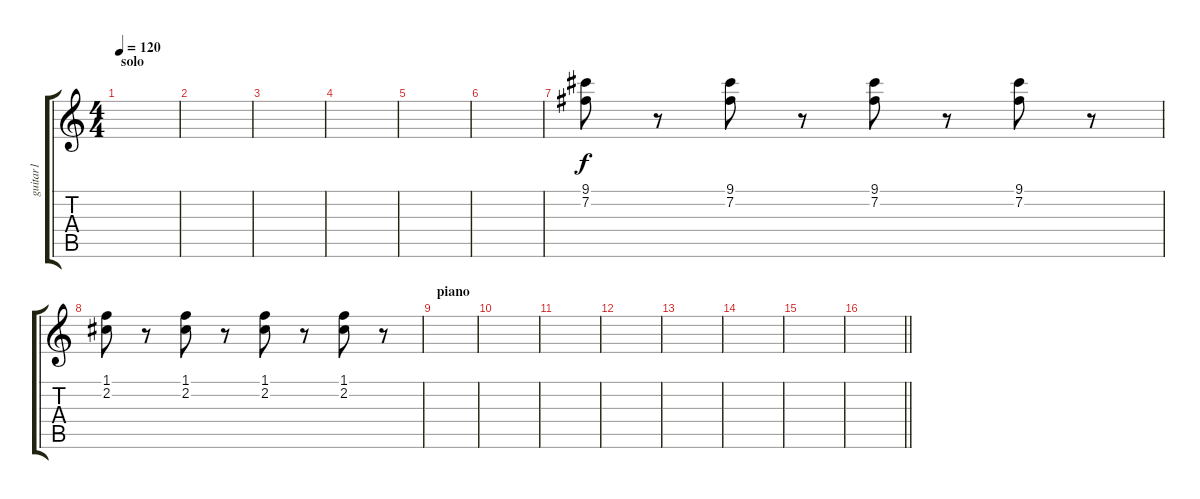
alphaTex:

\track ("guitar1" "guitar1") {instrument electricguitarclean}
\staff {score tabs}
\tuning (E4 B3 G3 D3 A2 E2) {hide}
\ts (4 4)
\section ("" "solo")
\tempo 120
\clef g2
\ks c
|
|
|
|
|
|
(9.1 7.2).8 r.8 (9.1 7.2).8 r.8 (9.1 7.2).8 r.8 (9.1 7.2).8 r.8 |
(1.1 2.2).8 r.8 (1.1 2.2).8 r.8 (1.1 2.2).8 r.8 (1.1 2.2).8 r.8 |
\section ("" "piano")
|
|
|
|
|
|
|
\barLineRight lightlight
